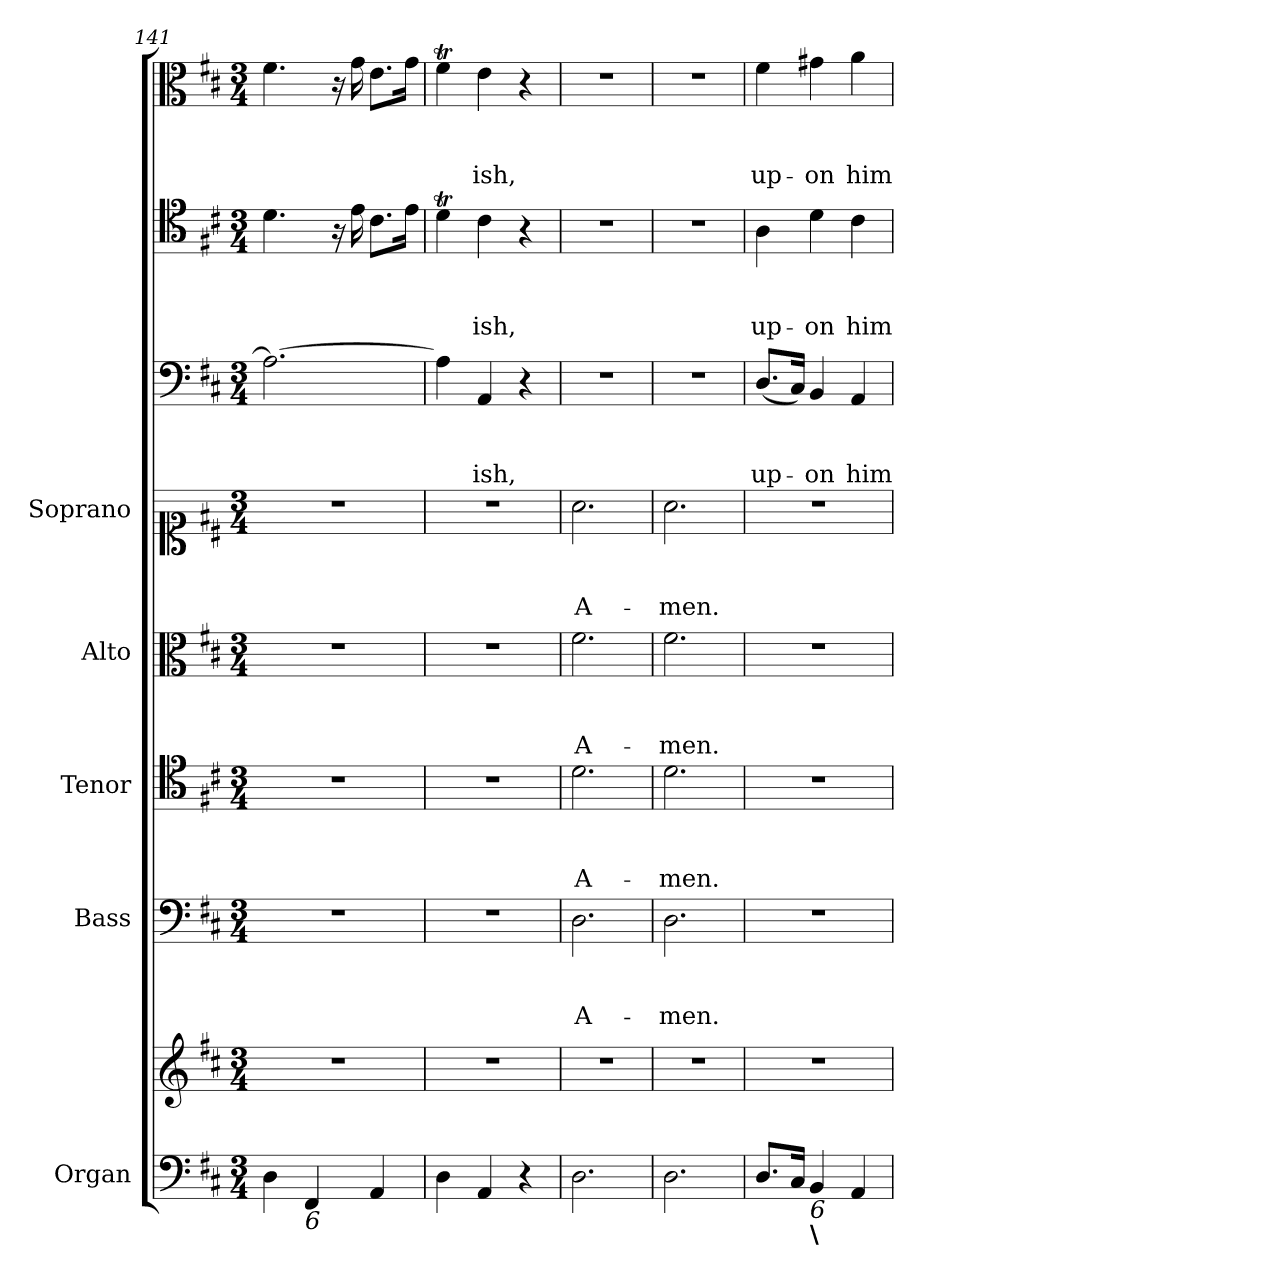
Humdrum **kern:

**kern	**kern	**kern	**text	**text	**text	**kern	**text	**text	**text	**kern	**text	**text	**text	**kern	**text	**text	**text	**kern	**text	**text	**text	**kern	**text	**text	**text	**kern	**text	**text	**text
*part8	*part8	*part7	*part7	*part7	*part7	*part6	*part6	*part6	*part6	*part5	*part5	*part5	*part5	*part4	*part4	*part4	*part4	*part3	*part3	*part3	*part3	*part2	*part2	*part2	*part2	*part1	*part1	*part1	*part1
*staff9	*staff8	*staff7	*staff7	*staff7	*staff7	*staff6	*staff6	*staff6	*staff6	*staff5	*staff5	*staff5	*staff5	*staff4	*staff4	*staff4	*staff4	*staff3	*staff3	*staff3	*staff3	*staff2	*staff2	*staff2	*staff2	*staff1	*staff1	*staff1	*staff1
*I"Organ	*	*I"Bass	*	*	*	*I"Tenor	*	*	*	*I"Alto	*	*	*	*I"Soprano	*	*	*	*	*	*	*	*	*	*	*	*	*	*	*
*I'Org.	*	*I'B	*	*	*	*I'T	*	*	*	*I'A	*	*	*	*I'S	*	*	*	*	*	*	*	*	*	*	*	*	*	*	*
!!LO:PB:g=z
*clefF4	*clefG2	*clefF4	*	*	*	*clefC4	*	*	*	*clefC3	*	*	*	*clefC1	*	*	*	*clefF4	*	*	*	*clefC4	*	*	*	*clefC3	*	*	*
*k[f#c#]	*k[f#c#]	*k[f#c#]	*	*	*	*k[f#c#]	*	*	*	*k[f#c#]	*	*	*	*k[f#c#]	*	*	*	*k[f#c#]	*	*	*	*k[f#c#]	*	*	*	*k[f#c#]	*	*	*
*D:	*D:	*D:	*	*	*	*D:	*	*	*	*D:	*	*	*	*D:	*	*	*	*D:	*	*	*	*D:	*	*	*	*D:	*	*	*
*M3/4	*M3/4	*M3/4	*	*	*	*M3/4	*	*	*	*M3/4	*	*	*	*M3/4	*	*	*	*M3/4	*	*	*	*M3/4	*	*	*	*M3/4	*	*	*
=141	=141	=141	=141	=141	=141	=141	=141	=141	=141	=141	=141	=141	=141	=141	=141	=141	=141	=141	=141	=141	=141	=141	=141	=141	=141	=141	=141	=141	=141
4D\	2.r	2.r	.	.	.	2.r	.	.	.	2.r	.	.	.	2.r	.	.	.	2.A\_	.	.	.	4.d\	.	.	.	4.f#\	.	.	.
!LO:TX:b:i:t=6	!	!	!	!	!	!	!	!	!	!	!	!	!	!	!	!	!	!	!	!	!	!	!	!	!	!	!	!	!
4FF#/	.	.	.	.	.	.	.	.	.	.	.	.	.	.	.	.	.	.	.	.	.	.	.	.	.	.	.	.	.
.	.	.	.	.	.	.	.	.	.	.	.	.	.	.	.	.	.	.	.	.	.	16r	.	.	.	16r	.	.	.
.	.	.	.	.	.	.	.	.	.	.	.	.	.	.	.	.	.	.	.	.	.	16e\	.	.	.	16g\	.	.	.
4AA/	.	.	.	.	.	.	.	.	.	.	.	.	.	.	.	.	.	.	.	.	.	8.c#\L	.	.	.	8.e\L	.	.	.
.	.	.	.	.	.	.	.	.	.	.	.	.	.	.	.	.	.	.	.	.	.	16e\Jk	.	.	.	16g\Jk	.	.	.
=142	=142	=142	=142	=142	=142	=142	=142	=142	=142	=142	=142	=142	=142	=142	=142	=142	=142	=142	=142	=142	=142	=142	=142	=142	=142	=142	=142	=142	=142
4D\	2.r	2.r	.	.	.	2.r	.	.	.	2.r	.	.	.	2.r	.	.	.	4A\]	.	.	.	4dT\	.	.	.	4f#t\	.	.	.
!	!	!	!	!	!	!	!	!	!	!	!	!	!	!	!	!	!	!	!	!	!LO:LY:b	!	!	!	!LO:LY:b	!	!	!	!LO:LY:b
4AA/	.	.	.	.	.	.	.	.	.	.	.	.	.	.	.	.	.	4AA/	.	.	-ish,	4c#\	.	.	-ish,	4e\	.	.	-ish,
4r	.	.	.	.	.	.	.	.	.	.	.	.	.	.	.	.	.	4r	.	.	.	4r	.	.	.	4r	.	.	.
=143	=143	=143	=143	=143	=143	=143	=143	=143	=143	=143	=143	=143	=143	=143	=143	=143	=143	=143	=143	=143	=143	=143	=143	=143	=143	=143	=143	=143	=143
!	!	!	!	!	!LO:LY:b	!	!	!	!LO:LY:b	!	!	!	!LO:LY:b	!	!	!	!LO:LY:b	!	!	!	!	!	!	!	!	!	!	!	!
2.D\	2.r	2.D\	.	.	A-	2.d\	.	.	A-	2.f#\	.	.	A-	2.a\	.	.	A-	2.r	.	.	.	2.r	.	.	.	2.r	.	.	.
=144	=144	=144	=144	=144	=144	=144	=144	=144	=144	=144	=144	=144	=144	=144	=144	=144	=144	=144	=144	=144	=144	=144	=144	=144	=144	=144	=144	=144	=144
!	!	!	!	!	!LO:LY:b	!	!	!	!LO:LY:b	!	!	!	!LO:LY:b	!	!	!	!LO:LY:b	!	!	!	!	!	!	!	!	!	!	!	!
2.D\	2.r	2.D\	.	.	-men.	2.d\	.	.	-men.	2.f#\	.	.	-men.	2.a\	.	.	-men.	2.r	.	.	.	2.r	.	.	.	2.r	.	.	.
=145	=145	=145	=145	=145	=145	=145	=145	=145	=145	=145	=145	=145	=145	=145	=145	=145	=145	=145	=145	=145	=145	=145	=145	=145	=145	=145	=145	=145	=145
!	!	!	!	!	!	!	!	!	!	!	!	!	!	!	!	!	!	!	!	!	!LO:LY:b	!	!	!	!LO:LY:b	!	!	!	!LO:LY:b
8.D/L	2.r	2.r	.	.	.	2.r	.	.	.	2.r	.	.	.	2.r	.	.	.	(<8.D/L	.	.	up-	4A\	.	.	up-	4f#\	.	.	up-
16C#/Jk	.	.	.	.	.	.	.	.	.	.	.	.	.	.	.	.	.	16C#/Jk)	.	.	.	.	.	.	.	.	.	.	.
!LO:TX:b:i:t=6	!	!	!	!	!	!	!	!	!	!	!	!	!	!	!	!	!	!	!	!	!	!	!	!	!	!	!	!	!
!LO:TX:b:B:t=\	!	!	!	!	!	!	!	!	!	!	!	!	!	!	!	!	!	!	!	!	!	!	!	!	!	!	!	!	!
!	!	!	!	!	!	!	!	!	!	!	!	!	!	!	!	!	!	!	!	!	!LO:LY:b	!	!	!	!LO:LY:b	!	!	!	!LO:LY:b
4BB/	.	.	.	.	.	.	.	.	.	.	.	.	.	.	.	.	.	4BB/	.	.	-on	4d\	.	.	-on	4g#X\	.	.	-on
!	!	!	!	!	!	!	!	!	!	!	!	!	!	!	!	!	!	!	!	!	!LO:LY:b	!	!	!	!LO:LY:b	!	!	!	!LO:LY:b
4AA/	.	.	.	.	.	.	.	.	.	.	.	.	.	.	.	.	.	4AA/	.	.	him-	4c#\	.	.	him-	4a\	.	.	him-
=	=	=	=	=	=	=	=	=	=	=	=	=	=	=	=	=	=	=	=	=	=	=	=	=	=	=	=	=	=
*-	*-	*-	*-	*-	*-	*-	*-	*-	*-	*-	*-	*-	*-	*-	*-	*-	*-	*-	*-	*-	*-	*-	*-	*-	*-	*-	*-	*-	*-
